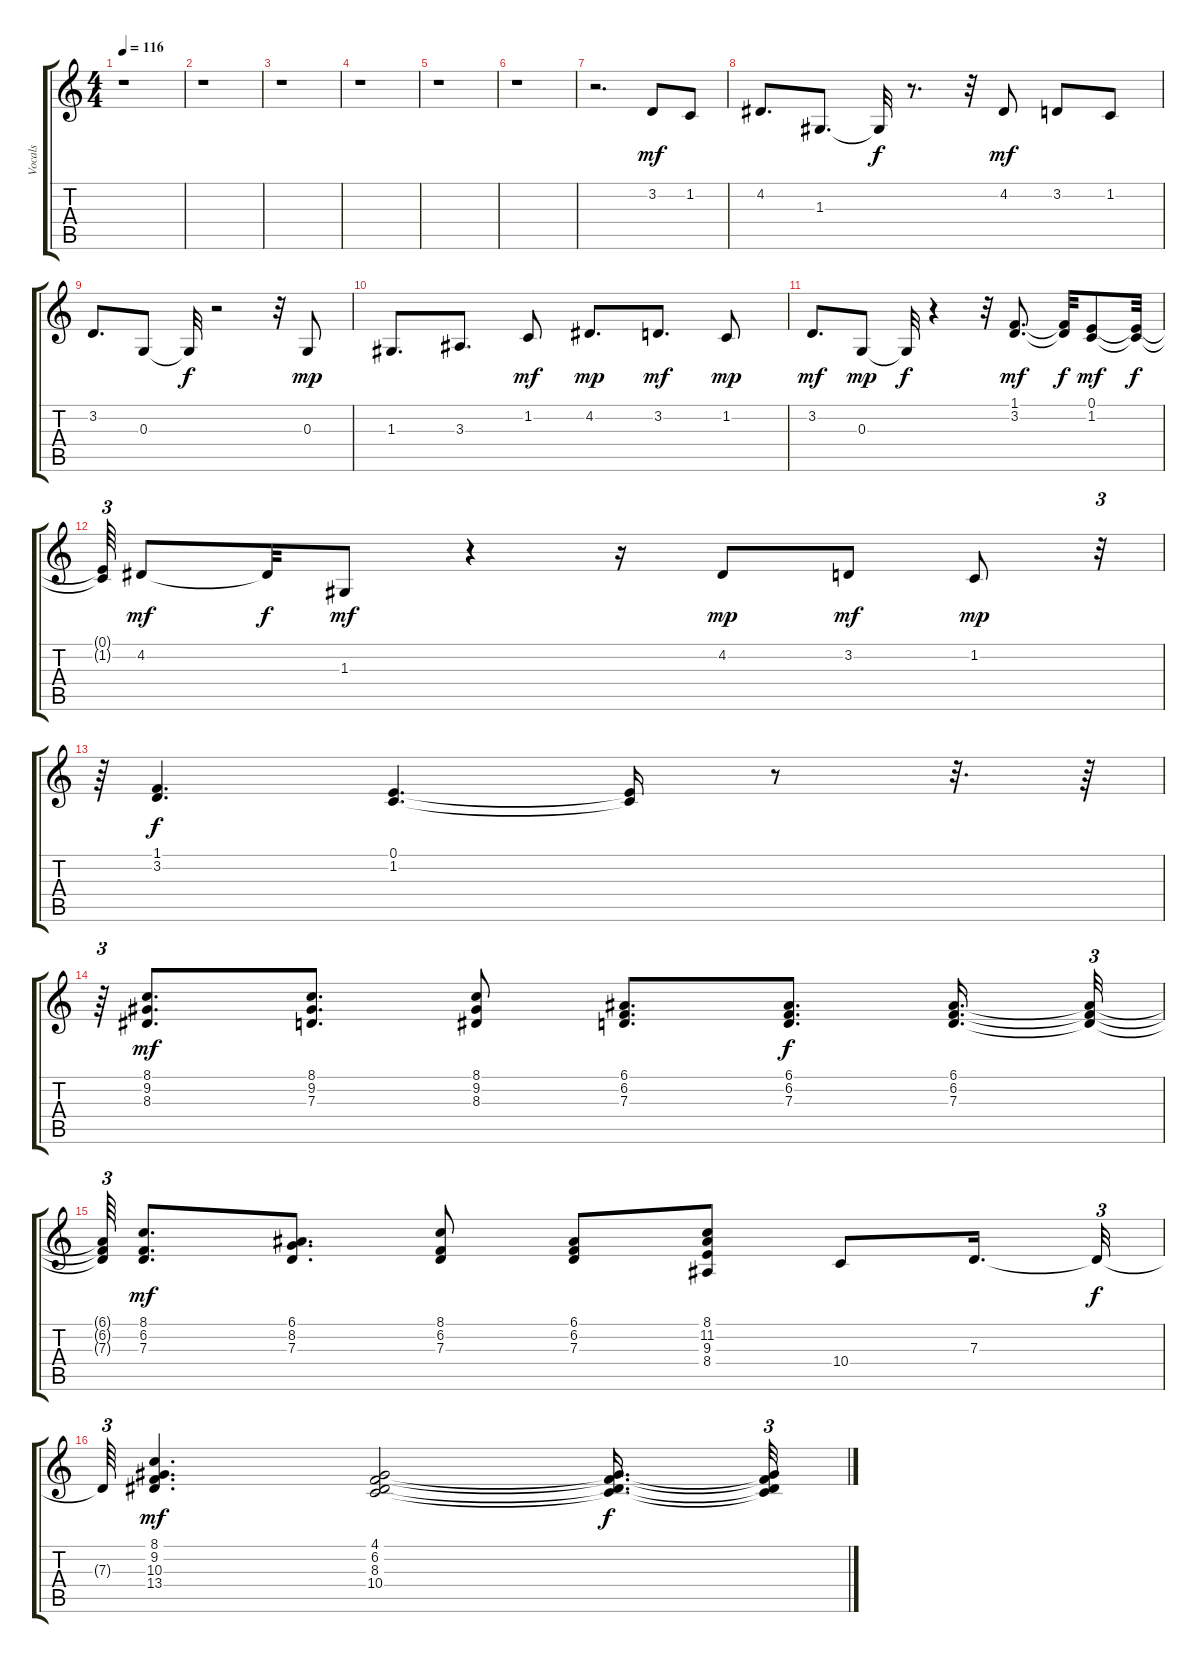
\track ("Vocals" "Vocals") {instrument synthvoice}
\staff {score tabs}
\tuning (E4 B3 G3 D3 A2 E2) {hide}
\ts (4 4)
\tempo 116
\clef g2
\ks c
r.1{dy mf} |
r.1 |
r.1 |
r.1 |
r.1 |
r.1 |
r.2{d} 3.2.8 1.2.8 |
4.2.8{d} 1.3.8{d} 1.3{t}.32{dy f} r.8{d} r.32 4.2.8{dy mf} 3.2.8 1.2.8 |
3.2.8{d} 0.3.8 0.3{t}.32{dy f} r.2 r.32 0.3.8{dy mp} |
1.3.8{d} 3.3.8{d} 1.2.8{dy mf} 4.2.8{d dy mp} 3.2.8{d dy mf} 1.2.8{dy mp} |
3.2.8{d dy mf} 0.3.8{dy mp} 0.3{t}.32{dy f} r.4 r.32 (1.1 3.2).8{d dy mf} (1.1{t} 3.2{t}).32{dy f} (0.1 1.2).8{dy mf} (0.1{t} 1.2{t}).32{dy f} |
(0.1{t} 1.2{t}).64{tu (3 2)} 4.2.8{dy mf} 4.2{t}.32{dy f} 1.3.8{dy mf} r.4 r.16 4.2.8{dy mp} 3.2.8{dy mf} 1.2.8{dy mp} r.32{tu (3 2)} |
r.64{tu (3 2)} (1.1 3.2).4{d dy f} (0.1 1.2).4{d} (0.1{t} 1.2{t}).16 r.8 r.32{d} r.64 |
r.64{tu (3 2)} (8.1 9.2 8.3).8{d dy mf} (8.1 9.2 7.3).8{d} (8.1 9.2 8.3).8 (6.1 6.2 7.3).8{d} (6.1 6.2 7.3).8{d dy f} (6.1 6.2 7.3).16{d} (6.1{t} 6.2{t} 7.3{t}).32{tu (3 2)} |
(6.1{t} 6.2{t} 7.3{t}).64{tu (3 2)} (8.1 6.2 7.3).8{d dy mf} (6.1 8.2 7.3).8{d} (8.1 6.2 7.3).8 (6.1 6.2 7.3).8 (8.1 11.2 9.3 8.4).8 10.4.8 7.3.16{d} 7.3{t}.32{tu (3 2) dy f} |
7.3{t}.64{tu (3 2)} (8.1 9.2 10.3 13.4).4{d dy mf} (4.1 6.2 8.3 10.4).2 (4.1{t} 6.2{t} 8.3{t} 10.4{t}).16{d dy f} (4.1{t} 6.2{t} 8.3{t} 10.4{t}).32{tu (3 2)}
